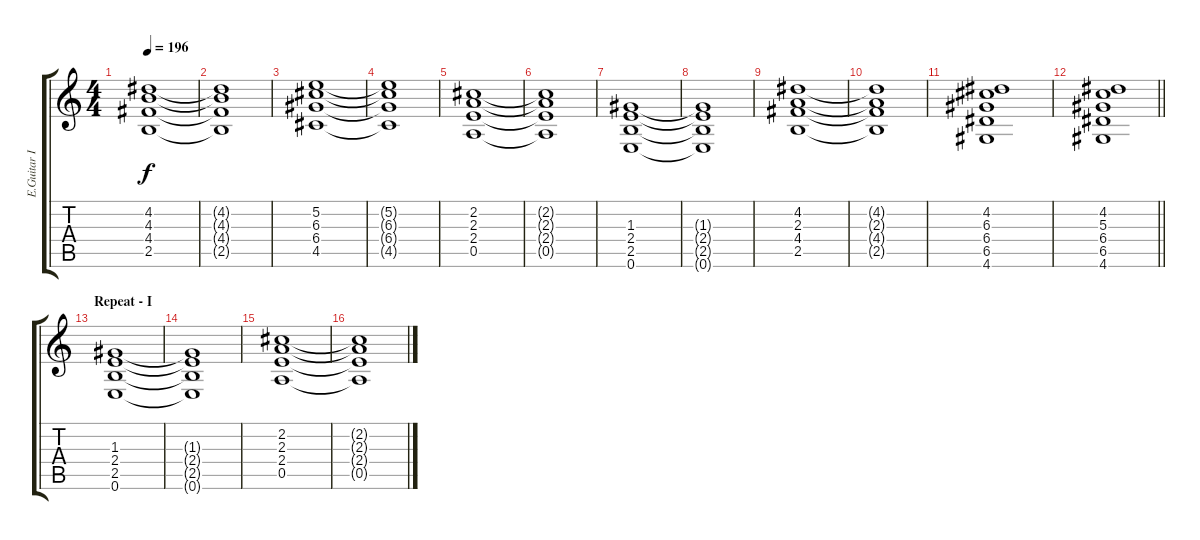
\track ("E.Guitar I" "E.Guitar I") {instrument distortionguitar}
\staff {score tabs}
\tuning (E4 B3 G3 D3 A2 E2) {hide}
\ts (4 4)
\tempo 196
\clef g2
\ks c
(4.2 4.3 4.4 2.5).1{dy f} |
(4.2{t} 4.3{t} 4.4{t} 2.5{t}).1 |
(5.2 6.3 6.4 4.5).1 |
(5.2{t} 6.3{t} 6.4{t} 4.5{t}).1 |
(2.2 2.3 2.4 0.5).1 |
(2.2{t} 2.3{t} 2.4{t} 0.5{t}).1 |
(1.3 2.4 2.5 0.6).1 |
(1.3{t} 2.4{t} 2.5{t} 0.6{t}).1 |
(4.2 2.3 4.4 2.5).1 |
(4.2{t} 2.3{t} 4.4{t} 2.5{t}).1 |
(4.2 6.3 6.4 6.5 4.6).1 |
\barLineRight lightlight
(4.2 5.3 6.4 6.5 4.6).1 |
\section ("" "Repeat - I")
(1.3 2.4 2.5 0.6).1 |
(1.3{t} 2.4{t} 2.5{t} 0.6{t}).1 |
(2.2 2.3 2.4 0.5).1 |
(2.2{t} 2.3{t} 2.4{t} 0.5{t}).1
